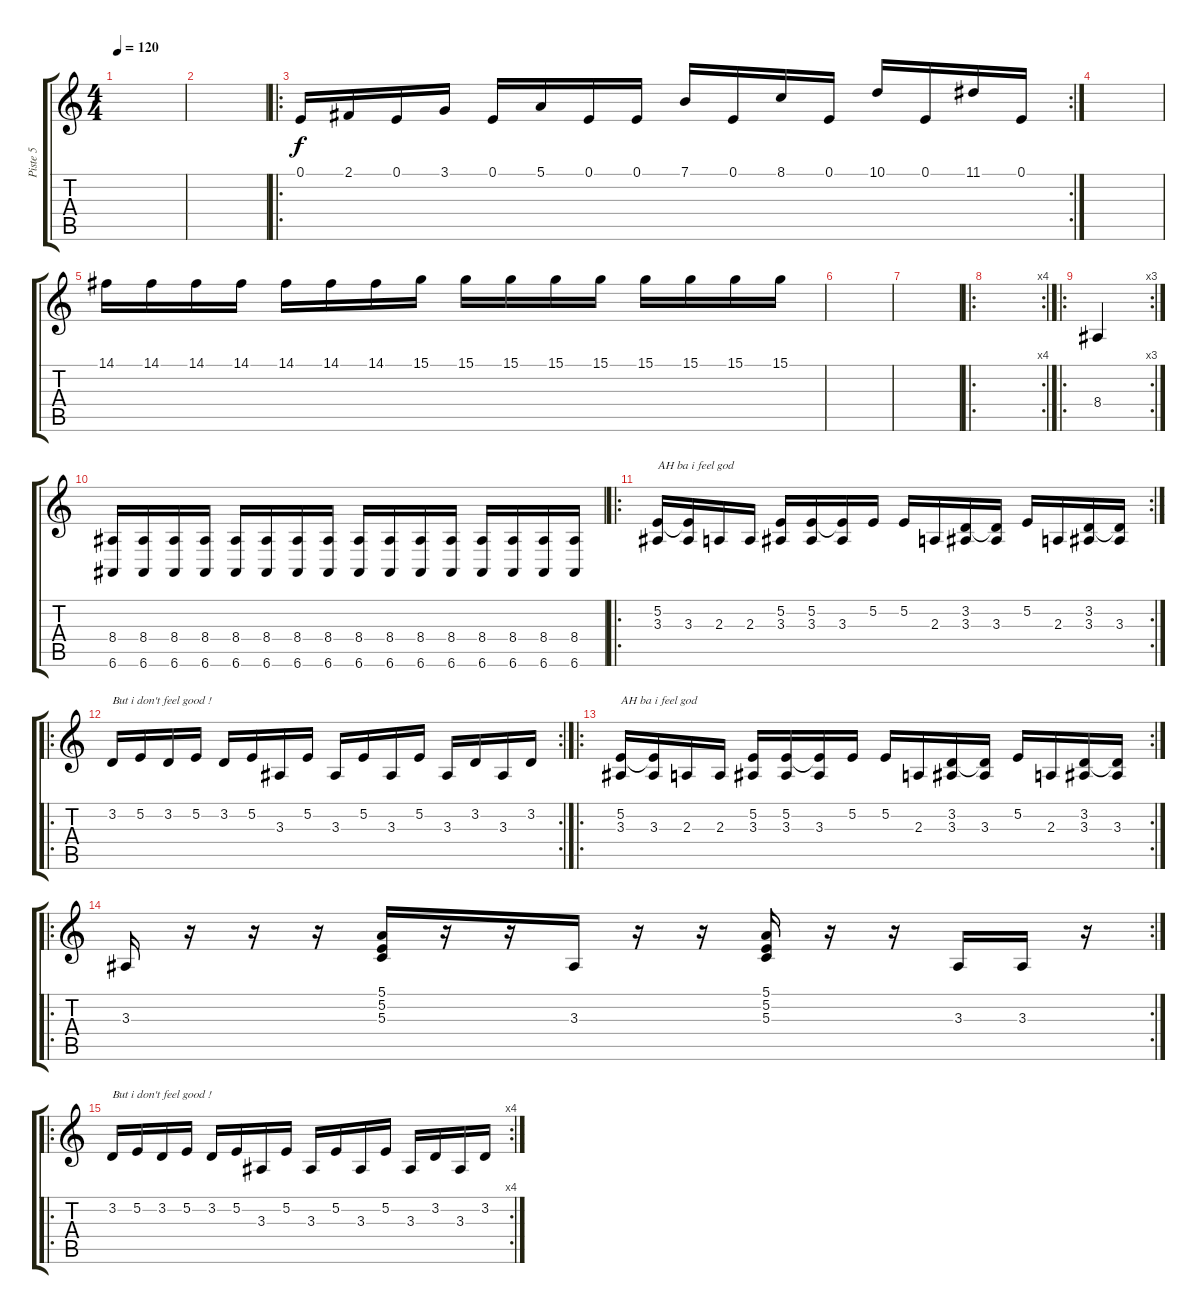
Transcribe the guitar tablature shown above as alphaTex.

\track ("Piste 5" "Piste 5") {instrument orchestrahit}
\staff {score tabs}
\tuning (E4 B3 G3 D3 A2 E2) {hide}
\ts (4 4)
\tempo 120
\clef g2
\ks c
|
|
\ro
\rc 2
0.1.16 2.1.16 0.1.16 3.1.16 0.1.16 5.1.16 0.1.16 0.1.16 7.1.16 0.1.16 8.1.16 0.1.16 10.1.16 0.1.16 11.1.16 0.1.16 |
|
14.1.16{instrument pizzicatostrings} 14.1.16 14.1.16 14.1.16 14.1.16 14.1.16 14.1.16 15.1.16 15.1.16 15.1.16 15.1.16 15.1.16 15.1.16 15.1.16 15.1.16 15.1.16 |
|
|
\ro
\rc 4
|
\ro
\rc 3
8.4.4 |
(8.4 6.6).16{instrument panflute} (8.4 6.6).16 (8.4 6.6).16 (8.4 6.6).16 (8.4 6.6).16 (8.4 6.6).16 (8.4 6.6).16 (8.4 6.6).16 (8.4 6.6).16 (8.4 6.6).16 (8.4 6.6).16 (8.4 6.6).16 (8.4 6.6).16 (8.4 6.6).16 (8.4 6.6).16 (8.4 6.6).16 |
\ro
\rc 2
(5.2 3.3).16{txt "AH ba i feel god" instrument steeldrums} (5.2{t} 3.3).16 2.3.16 2.3.16 (5.2 3.3).16 (5.2 3.3).16 (5.2{t} 3.3).16 5.2.16 5.2.16 2.3.16 (3.2 3.3).16 (3.2{t} 3.3).16 5.2.16 2.3.16 (3.2 3.3).16 (3.2{t} 3.3).16 |
\ro
\rc 2
3.2.16{txt "But i don't feel good !" instrument orchestrahit} 5.2.16 3.2.16 5.2.16 3.2.16 5.2.16 3.3.16 5.2.16 3.3.16 5.2.16 3.3.16 5.2.16 3.3.16 3.2.16 3.3.16 3.2.16 |
\ro
\rc 2
(5.2 3.3).16{txt "AH ba i feel god" instrument steeldrums} (5.2{t} 3.3).16 2.3.16 2.3.16 (5.2 3.3).16 (5.2 3.3).16 (5.2{t} 3.3).16 5.2.16 5.2.16 2.3.16 (3.2 3.3).16 (3.2{t} 3.3).16 5.2.16 2.3.16 (3.2 3.3).16 (3.2{t} 3.3).16 |
\ro
\rc 2
3.3.16{instrument steeldrums} r.16 r.16 r.16 (5.1 5.2 5.3).16 r.16 r.16 3.3.16 r.16 r.16 (5.1 5.2 5.3).16 r.16 r.16 3.3.16 3.3.16 r.16 |
\ro
\rc 4
3.2.16{txt "But i don't feel good !" instrument orchestrahit} 5.2.16 3.2.16 5.2.16 3.2.16 5.2.16 3.3.16 5.2.16 3.3.16 5.2.16 3.3.16 5.2.16 3.3.16 3.2.16 3.3.16 3.2.16
